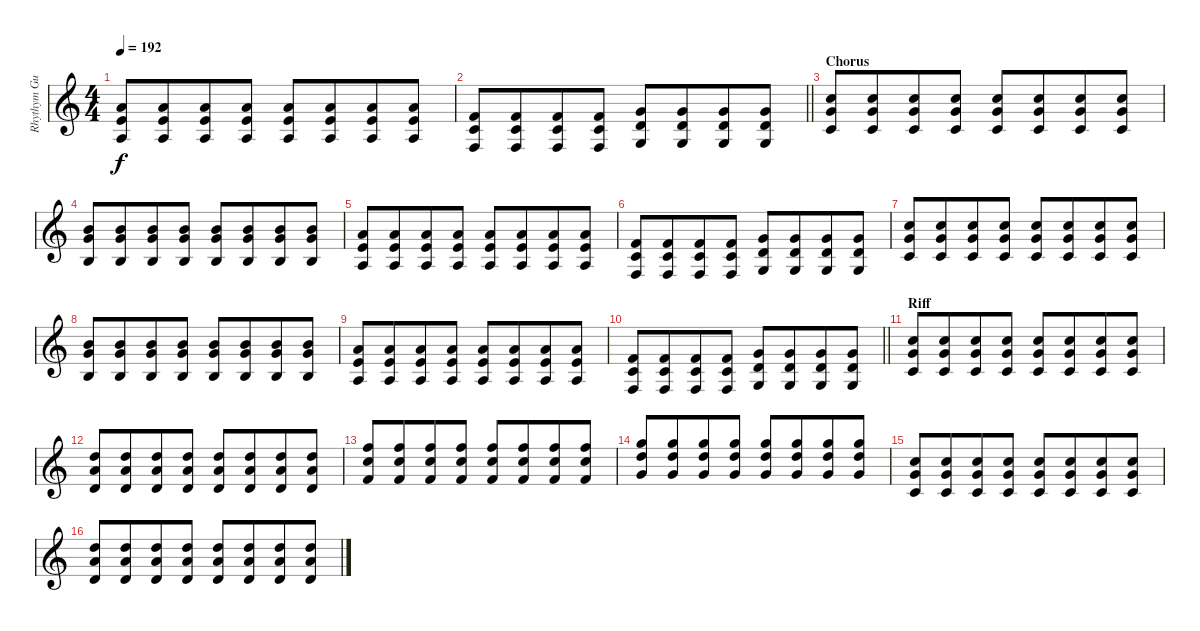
\track ("Rhythym Guitar" "Rhythym Gu") {instrument distortionguitar}
\staff {score}
\tuning (E4 B3 G3 D3 A2 E2) {hide}
\ts (4 4)
\tempo 192
\clef g2
\ks c
(2.3 2.4 0.5).8{dy f} (2.3 2.4 0.5).8{beam merge} (2.3 2.4 0.5).8 (2.3 2.4 0.5).8 (2.3 2.4 0.5).8 (2.3 2.4 0.5).8{beam merge} (2.3 2.4 0.5).8 (2.3 2.4 0.5).8 |
\barLineRight lightlight
(3.4 3.5 1.6).8 (3.4 3.5 1.6).8{beam merge} (3.4 3.5 1.6).8 (3.4 3.5 1.6).8 (5.4 5.5 3.6).8 (5.4 5.5 3.6).8{beam merge} (5.4 5.5 3.6).8 (5.4 5.5 3.6).8 |
\section ("" "Chorus")
(5.3 5.4 3.5).8 (5.3 5.4 3.5).8{beam merge} (5.3 5.4 3.5).8 (5.3 5.4 3.5).8 (5.3 5.4 3.5).8 (5.3 5.4 3.5).8{beam merge} (5.3 5.4 3.5).8 (5.3 5.4 3.5).8 |
(4.3 5.4 2.5).8 (4.3 5.4 2.5).8{beam merge} (4.3 5.4 2.5).8 (4.3 5.4 2.5).8 (4.3 5.4 2.5).8 (4.3 5.4 2.5).8{beam merge} (4.3 5.4 2.5).8 (4.3 5.4 2.5).8 |
(2.3 2.4 0.5).8 (2.3 2.4 0.5).8{beam merge} (2.3 2.4 0.5).8 (2.3 2.4 0.5).8 (2.3 2.4 0.5).8 (2.3 2.4 0.5).8{beam merge} (2.3 2.4 0.5).8 (2.3 2.4 0.5).8 |
(3.4 3.5 1.6).8 (3.4 3.5 1.6).8{beam merge} (3.4 3.5 1.6).8 (3.4 3.5 1.6).8 (5.4 5.5 3.6).8 (5.4 5.5 3.6).8{beam merge} (5.4 5.5 3.6).8 (5.4 5.5 3.6).8 |
(5.3 5.4 3.5).8 (5.3 5.4 3.5).8{beam merge} (5.3 5.4 3.5).8 (5.3 5.4 3.5).8 (5.3 5.4 3.5).8 (5.3 5.4 3.5).8{beam merge} (5.3 5.4 3.5).8 (5.3 5.4 3.5).8 |
(4.3 5.4 2.5).8 (4.3 5.4 2.5).8{beam merge} (4.3 5.4 2.5).8 (4.3 5.4 2.5).8 (4.3 5.4 2.5).8 (4.3 5.4 2.5).8{beam merge} (4.3 5.4 2.5).8 (4.3 5.4 2.5).8 |
(2.3 2.4 0.5).8 (2.3 2.4 0.5).8{beam merge} (2.3 2.4 0.5).8 (2.3 2.4 0.5).8 (2.3 2.4 0.5).8 (2.3 2.4 0.5).8{beam merge} (2.3 2.4 0.5).8 (2.3 2.4 0.5).8 |
\barLineRight lightlight
(3.4 3.5 1.6).8 (3.4 3.5 1.6).8{beam merge} (3.4 3.5 1.6).8 (3.4 3.5 1.6).8 (5.4 5.5 3.6).8 (5.4 5.5 3.6).8{beam merge} (5.4 5.5 3.6).8 (5.4 5.5 3.6).8 |
\section ("" "Riff")
(5.3 5.4 3.5).8{balance 8} (5.3 5.4 3.5).8{beam merge} (5.3 5.4 3.5).8 (5.3 5.4 3.5).8 (5.3 5.4 3.5).8 (5.3 5.4 3.5).8{beam merge} (5.3 5.4 3.5).8 (5.3 5.4 3.5).8 |
(7.3 7.4 5.5).8 (7.3 7.4 5.5).8{beam merge} (7.3 7.4 5.5).8 (7.3 7.4 5.5).8 (7.3 7.4 5.5).8 (7.3 7.4 5.5).8{beam merge} (7.3 7.4 5.5).8 (7.3 7.4 5.5).8 |
(10.3 10.4 8.5).8{beam Up} (10.3 10.4 8.5).8{beam Up beam merge} (10.3 10.4 8.5).8{beam Up} (10.3 10.4 8.5).8{beam Up} (10.3 10.4 8.5).8{beam Up} (10.3 10.4 8.5).8{beam Up beam merge} (10.3 10.4 8.5).8{beam Up} (10.3 10.4 8.5).8{beam Up} |
(12.3 12.4 10.5).8{beam Up} (12.3 12.4 10.5).8{beam Up beam merge} (12.3 12.4 10.5).8{beam Up} (12.3 12.4 10.5).8{beam Up} (12.3 12.4 10.5).8{beam Up} (12.3 12.4 10.5).8{beam Up beam merge} (12.3 12.4 10.5).8{beam Up} (12.3 12.4 10.5).8{beam Up} |
(5.3 5.4 3.5).8 (5.3 5.4 3.5).8{beam merge} (5.3 5.4 3.5).8 (5.3 5.4 3.5).8 (5.3 5.4 3.5).8 (5.3 5.4 3.5).8{beam merge} (5.3 5.4 3.5).8 (5.3 5.4 3.5).8 |
(7.3 7.4 5.5).8 (7.3 7.4 5.5).8{beam merge} (7.3 7.4 5.5).8 (7.3 7.4 5.5).8 (7.3 7.4 5.5).8 (7.3 7.4 5.5).8{beam merge} (7.3 7.4 5.5).8 (7.3 7.4 5.5).8
